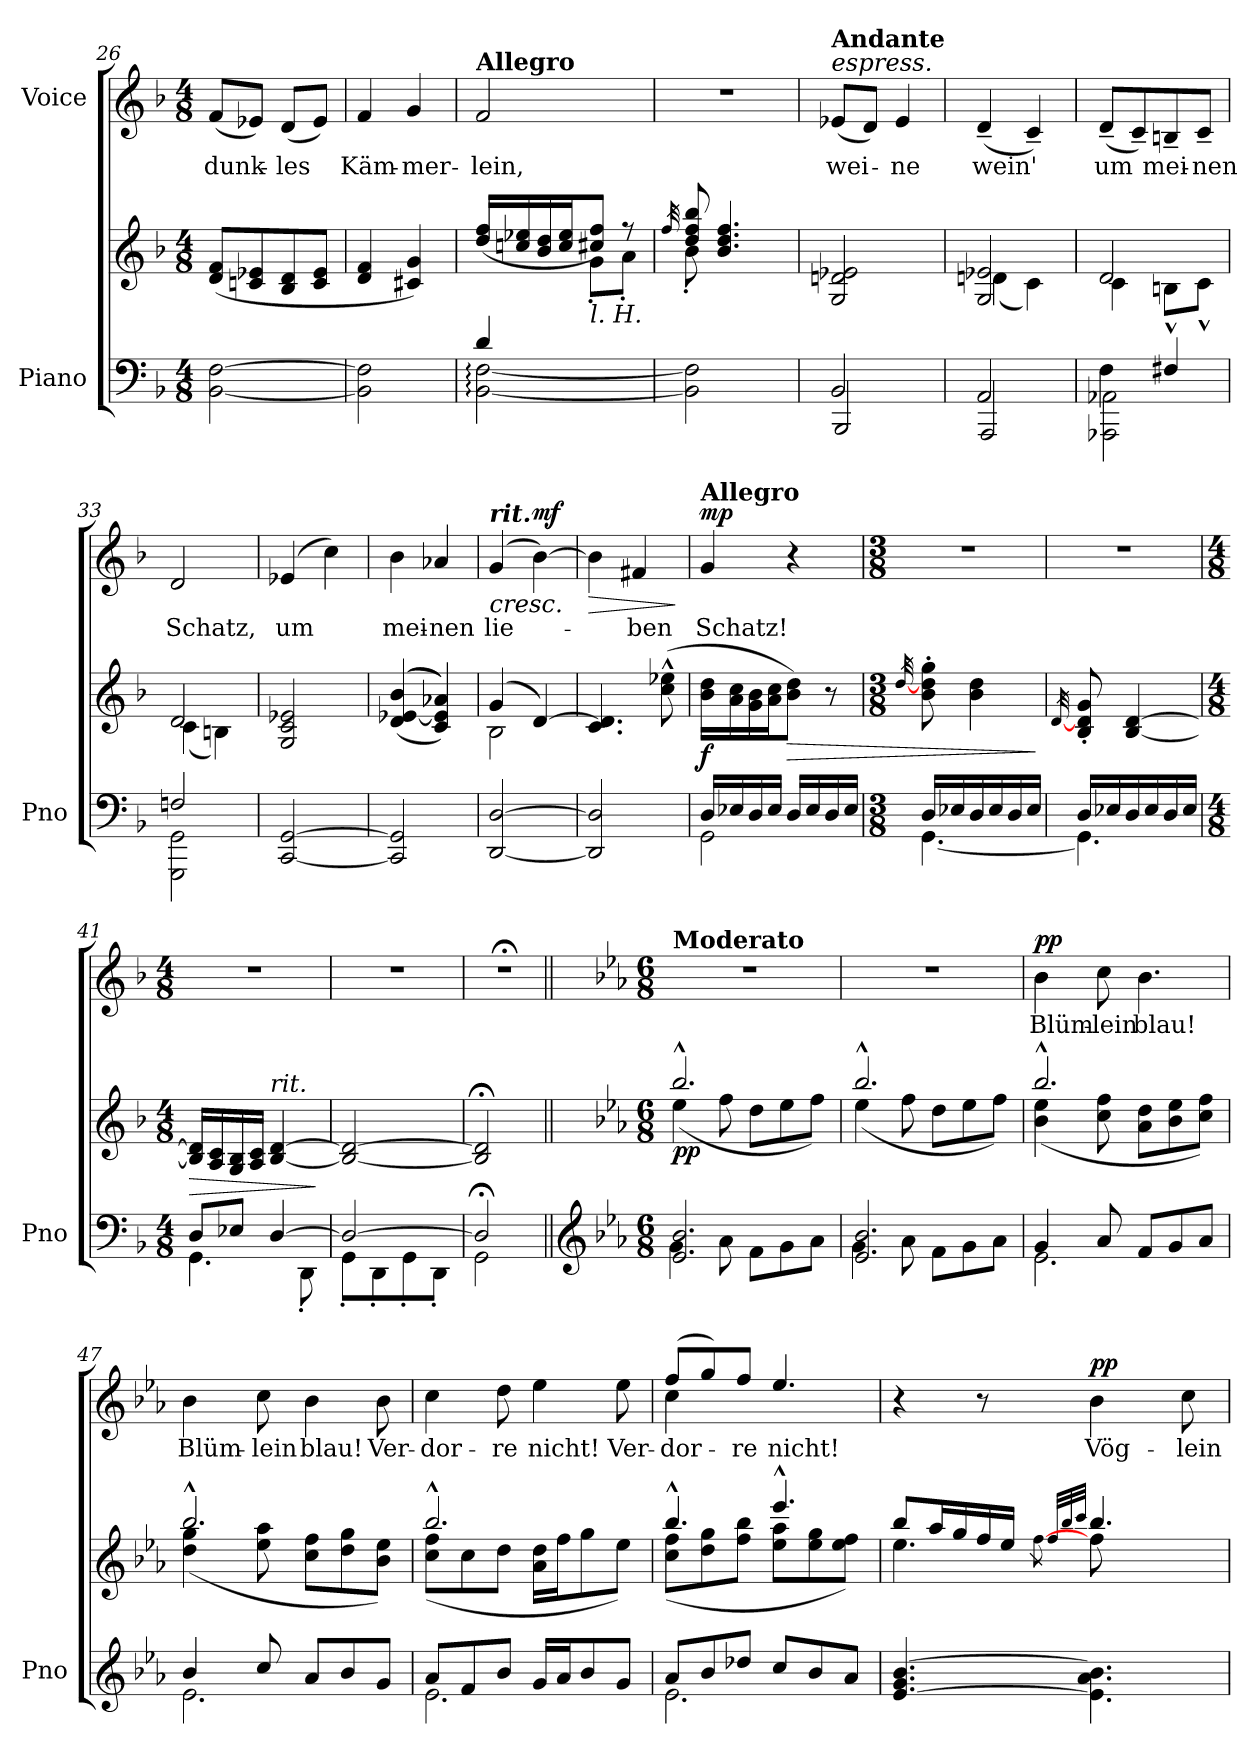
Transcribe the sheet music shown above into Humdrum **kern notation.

**kern	**kern	**dynam	**kern	**text	**dynam
*part2	*part2	*part2	*part1	*part1	*part1
*staff3	*staff2	*staff2/3	*staff1	*staff1	*staff1
*I"Piano	*	*	*I"Voice	*	*
*I'Pno	*	*	*	*	*
*clefF4	*clefG2	*	*clefG2	*	*
*k[b-]	*k[b-]	*	*k[b-]	*	*
*M4/8	*M4/8	*	*M4/8	*	*
=26	=26	=26	=26	=26	=26
!	!	!	!	!LO:LY:b	!
[2BB-\ [2F\	(>8d/ 8f/L	.	(<8f/L	dunk-	.
.	8cn/ 8e-X/	.	8e-X/J)	.	.
!	!	!	!	!LO:LY:b	!
.	8B-/ 8d/	.	(<8d/L	-les	.
.	8c/ 8e-/J	.	8e-/J)	.	.
=27	=27	=27	=27	=27	=27
!	!	!	!	!LO:LY:b	!
2BB-\] 2F\]	4d/ 4f/	.	4f/	Käm-	.
!	!	!	!	!LO:LY:b	!
.	4c#X/ 4g/)	.	4g/	-mer-	.
=28	=28	=28	=28	=28	=28
*^	*^	*	*	*	*
!	!	!	!	!	!LO:TX:a:B:t=Allegro	!	!
!	!	!	!	!	!	!LO:LY:b	!
4d/	[2BB-\: [2F\:	(>16dd/ 16ff/LL	4ryy	.	2f/	-lein,	.
.	.	16ccn/ 16ee-X/	.	.	.	.	.
.	.	16b-/ 16dd/	.	.	.	.	.
.	.	16cc/ 16ee-/J	.	.	.	.	.
!	!	!LO:TX:b:i:t=l. H.	!	!	!	!	!
4rGGyy	.	8cc#X/ 8ff/J)	8g'\L	.	.	.	.
.	.	8r	8a'\J	.	.	.	.
!!LO:LB:g=z
=29	=29	=29	=29	=29	=29	=29	=29
.	.	32qff/	.	.	.	.	.
2ryy	2BB-\] 2F\]	8dd/ 8ff/ 8bb-/	8b-'\	.	2r	.	.
.	.	4.b-/ 4.dd/ 4.ff/	8ryy	.	.	.	.
.	.	.	4ryy	.	.	.	.
=30	=30	=30	=30	=30	=30	=30	=30
!	!	!	!	!	!LO:TX:a:i:t=espress.	!	!
!	!	!	!	!	!LO:TX:a:B:t=Andante	!	!
!	!	!	!	!	!	!LO:LY:b	!
*	*	*v	*v	*	*	*	*
2BB-/	2BBB-/	2G/ 2dn/ 2e-X/	.	(<8e-X/L	wei-	.
.	.	.	.	8d/J)	.	.
!	!	!	!	!	!LO:LY:b	!
.	.	.	.	4e-/	-ne	.
=31	=31	=31	=31	=31	=31	=31
*	*	*^	*	*	*	*
!	!	!	!	!	!	!LO:LY:b	!
2AA/	2AAA/	2G/ 2e-X/	(<4dn\	.	(<4d~/	wein'	.
.	.	.	4c\)	.	4c~/)	.	.
=32	=32	=32	=32	=32	=32	=32	=32
!	!	!	!	!	!	!LO:LY:b	!
4F\	2AAA-X\ 2AA-X\	2d/	4c\	.	(<8d~/L	um	.
.	.	.	.	.	8c~/)	.	.
!	!	!	!	!	!	!LO:LY:b	!
4F#X/	.	.	8Bn^^\L	.	8Bn~/	mei-	.
!	!	!	!	!	!	!LO:LY:b	!
.	.	.	8c^^\J	.	8c~/J	-nen	.
=33	=33	=33	=33	=33	=33	=33	=33
!	!	!	!	!	!	!LO:LY:b	!
2Fn/	2GGG\ 2GG\	2d/	(<4c\	.	2d/	Schatz,	.
.	.	.	4Bn\)	.	.	.	.
*v	*v	*	*	*	*	*	*
=34	=34	=34	=34	=34	=34	=34
!	!	!	!	!	!LO:LY:b	!
*	*v	*v	*	*	*	*
[2CC/ [2GG/	2G/ 2c/ 2e-X/	.	(>4e-X/	um	.
.	.	.	4cc\)	.	.
=35	=35	=35	=35	=35	=35
!	!	!	!	!LO:LY:b	!
2CC/] 2GG/]	(>(>(>4d/ [4e-X/ 4b-/	.	4b-\	mei-	.
!	!	!	!	!LO:LY:b	!
.	4c/ 4e-/] 4a-X/)))	.	4a-X/	-nen	.
=36	=36	=36	=36	=36	=36
*	*^	*	*	*	*
!	!	!	!	!LO:TX:a:Bi:t=rit.	!	!
!	!	!	!	!	!LO:LY:b	!LO:HP:b
[2DD/ [2D/	(>4g/	2B-\	.	(>4g/	lie-	<
!	!	!	!	!	!	!LO:DY:a
.	[4d/)	.	.	[4b-\)	.	mf
*	*v	*v	*	*	*	*
.	.	.	.	.	[
=37	=37	=37	=37	=37	=37
*	*	*	*MM70	*	*
!	!	!	!	!	!LO:HP:b
2DD/] 2D/]	4.c/ 4.d/]	.	4b-\]	.	>
!	!	!	!	!LO:LY:b	!
.	.	.	4f#X/	-ben	.
.	(>8cc\^^ 8ee-X\^^	.	.	.	.
.	.	.	.	.	]
!!LO:LB:g=z
=38	=38	=38	=38	=38	=38
*^	*	*	*	*	*
!	!	!	!	!LO:TX:a:B:t=Allegro	!	!
!	!	!	!LO:DY:b	!	!LO:LY:b	!LO:DY:a
16D/LL	2GG\	16b-\ 16dd\LL	f	4g/	Schatz!	mp
16E-X/	.	16a\ 16cc\	.	.	.	.
16D/	.	16g\ 16b-\	.	.	.	.
16E-/JJ	.	16a\ 16cc\J	.	.	.	.
!	!	!	!LO:HP:b	!	!	!
16D/LL	.	8b-\ 8dd\J)	>	4r	.	.
16E-/	.	.	.	.	.	.
16D/	.	8r	.	.	.	.
16E-/JJ	.	.	.	.	.	.
=39	=39	=39	=39	=39	=39	=39
*M3/8	*	*M3/8	*	*M3/8	*	*
.	.	[32qdd/	.	.	.	.
16D/LL	[4.GG\	8b-\' 8dd\' 8gg\'	.	4.r	.	.
16E-X/	.	.	.	.	.	.
16D/	.	4b-\ 4dd\	.	.	.	.
16E-/	.	.	.	.	.	.
16D/	.	.	.	.	.	.
16E-/JJ	.	.	.	.	.	.
*v	*v	*	*	*	*	*
.	.	]	.	.	.
=40	=40	=40	=40	=40	=40
.	[32qd/	.	.	.	.
*^	*	*	*	*	*
16D/LL	4.GG\]	8B-/' 8d/' 8g/'	.	4.r	.	.
16E-X/	.	.	.	.	.	.
16D/	.	[4B-/ [4d/	.	.	.	.
16E-/	.	.	.	.	.	.
16D/	.	.	.	.	.	.
16E-/JJ	.	.	.	.	.	.
=41	=41	=41	=41	=41	=41	=41
*M4/8	*	*M4/8	*	*M4/8	*	*
!	!	!	!LO:HP:b	!	!	!
8D/L	4.GG\	16B-/] 16d/]LL	>	2r	.	.
.	.	16A/ 16c/	.	.	.	.
8E-X/J	.	16G/ 16B-/	.	.	.	.
.	.	16A/ 16c/JJ	.	.	.	.
!	!	!LO:TX:a:i:t=rit.	!	!	!	!
[4D/	.	[4B-/ [4d/	.	.	.	.
.	8DD'\	.	.	.	.	.
*v	*v	*	*	*	*	*
.	.	]	.	.	.
=42	=42	=42	=42	=42	=42
*^	*	*	*	*	*
2D/_	8GG'\L	2B-/_ 2d/_	.	2r	.	.
.	8DD'\	.	.	.	.	.
.	8GG'\	.	.	.	.	.
.	8DD'\J	.	.	.	.	.
=43	=43	=43	=43	=43	=43	=43
2D;</]	2GG\	2B-/];< 2d/];<	.	2r;<	.	.
!!LO:LB:g=z
=44||	=44||	=44||	=44||	=44||	=44||	=44||
*clefG2	*	*	*	*	*	*
*k[b-e-a-]	*	*k[b-e-a-]	*	*k[b-e-a-]	*	*
*M6/8	*	*M6/8	*	*M6/8	*	*
*	*	*^	*	*	*	*
!	!	!	!	!	!LO:TX:a:B:t=Moderato	!	!
!	!	!	!	!LO:DY:b	!	!	!
2.e-/ 2.b-/	4g\	2.bb-^^/	(<4ee-\	pp	2.r	.	.
.	8a-\	.	8ff\	.	.	.	.
.	8f\L	.	8dd\L	.	.	.	.
.	8g\	.	8ee-\	.	.	.	.
.	8a-\J	.	8ff\J)	.	.	.	.
=45	=45	=45	=45	=45	=45	=45	=45
2.e-/ 2.b-/	4g\	2.bb-^^/	(<4ee-\	.	2.r	.	.
.	8a-\	.	8ff\	.	.	.	.
.	8f\L	.	8dd\L	.	.	.	.
.	8g\	.	8ee-\	.	.	.	.
.	8a-\J	.	8ff\J)	.	.	.	.
=46	=46	=46	=46	=46	=46	=46	=46
!	!	!	!	!	!	!LO:LY:b	!LO:DY:a
4g/	2.e-\	2.bb-^^/	(<4b-\ 4ee-\	.	4b-\	Blüm-	pp
!	!	!	!	!	!	!LO:LY:b	!
8a-/	.	.	8cc\ 8ff\	.	8cc\	-lein	.
!	!	!	!	!	!	!LO:LY:b	!
8f/L	.	.	8a-\ 8dd\L	.	4.b-\	blau!	.
8g/	.	.	8b-\ 8ee-\	.	.	.	.
8a-/J	.	.	8cc\ 8ff\J)	.	.	.	.
=47	=47	=47	=47	=47	=47	=47	=47
!	!	!	!	!	!	!LO:LY:b	!
4b-/	2.e-\	2.bb-^^/	(<4dd\ 4gg\	.	4b-\	Blüm-	.
!	!	!	!	!	!	!LO:LY:b	!
8cc/	.	.	8ee-\ 8aa-\	.	8cc\	-lein	.
!	!	!	!	!	!	!LO:LY:b	!
8a-/L	.	.	8cc\ 8ff\L	.	4b-\	blau!	.
8b-/	.	.	8dd\ 8gg\	.	.	.	.
!	!	!	!	!	!	!LO:LY:b	!
8g/J	.	.	8b-\ 8ee-\J)	.	8b-\	Ver-	.
=48	=48	=48	=48	=48	=48	=48	=48
!	!	!	!	!	!	!LO:LY:b	!
8a-/L	2.e-\	2.bb-^^/	(<8cc\ 8ff\L	.	4cc\	-dor-	.
8f/	.	.	8cc\	.	.	.	.
!	!	!	!	!	!	!LO:LY:b	!
8b-/J	.	.	8dd\J	.	8dd\	-re	.
!	!	!	!	!	!	!LO:LY:b	!
16g/LL	.	.	16a-\ 16dd\LL	.	4ee-\	nicht!	.
16a-/J	.	.	16ff\J	.	.	.	.
8b-/	.	.	8gg\	.	.	.	.
!	!	!	!	!	!	!LO:LY:b	!
8g/J	.	.	8ee-\J)	.	8ee-\	Ver-	.
!!LO:PB:g=z
=49	=49	=49	=49	=49	=49	=49	=49
!	!	!	!	!	!	!LO:LY:b	!
*	*	*	*	*	*^	*	*
8a-/L	2.e-\	4.bb-^^/	(<8cc\ 8ff\L	.	(>8ff/L	4cc!\	-dor-	.
8b-/	.	.	8dd\ 8gg\	.	8gg/)	.	.	.
!	!	!	!	!	!	!	!LO:LY:b	!
8dd-X/J	.	.	8ff\ 8bb-\J	.	8ff/J	2ryy	-re	.
!	!	!	!	!	!	!	!LO:LY:b	!
8cc/L	.	4.eee-^^/	8ee-\ 8aa-\L	.	4.ee-/	.	nicht!	.
8b-/	.	.	8ee-\ 8gg\	.	.	.	.	.
8a-/J	.	.	8ee-\ 8ff\J)	.	.	.	.	.
*	*	*	*	*	*v	*v	*	*
=50	=50	=50	=50	=50	=50	=50	=50
*	*^	*	*	*	*	*	*
2ryy	2.ryy	[4.e-/ 4.g/ [4.b-/	8bb-/L	4.ee-\	.	4r	.	.
.	.	.	16aa-/L	.	.	.	.	.
!	!	!	!	!	!LO:DY:b	!	!	!
!	!	!	!	!	!LO:DY:n=1:b	!	!	!
.	.	.	16gg/	.	other-dynamics pp	.	.	.
.	.	.	16ff/	.	.	8r	.	.
.	.	.	16ee-/JJ	.	.	.	.	.
.	.	.	32qff/LLL	.	.	.	.	.
.	.	.	32qbb-/	.	.	.	.	.
.	.	.	32qccc/JJJ	[8qff\	.	.	.	.
!	!	!	!	!	!	!	!LO:LY:b	!LO:DY:a
.	.	4.e-\] 4.a-\ 4.b-\]	4.bb-/	8ff\L	.	4b-\	Vög-	pp
16ee-/L	.	.	.	4ryy	.	.	.	.
16ddn/	.	.	.	.	.	.	.	.
!	!	!	!	!	!	!	!LO:LY:b	!
16cc/	.	.	.	.	.	8cc\	-lein	.
16b-/JJ	.	.	.	.	.	.	.	.
*v	*v	*v	*	*	*	*	*	*
*	*v	*v	*	*	*	*
=	=	=	=	=	=
*-	*-	*-	*-	*-	*-
